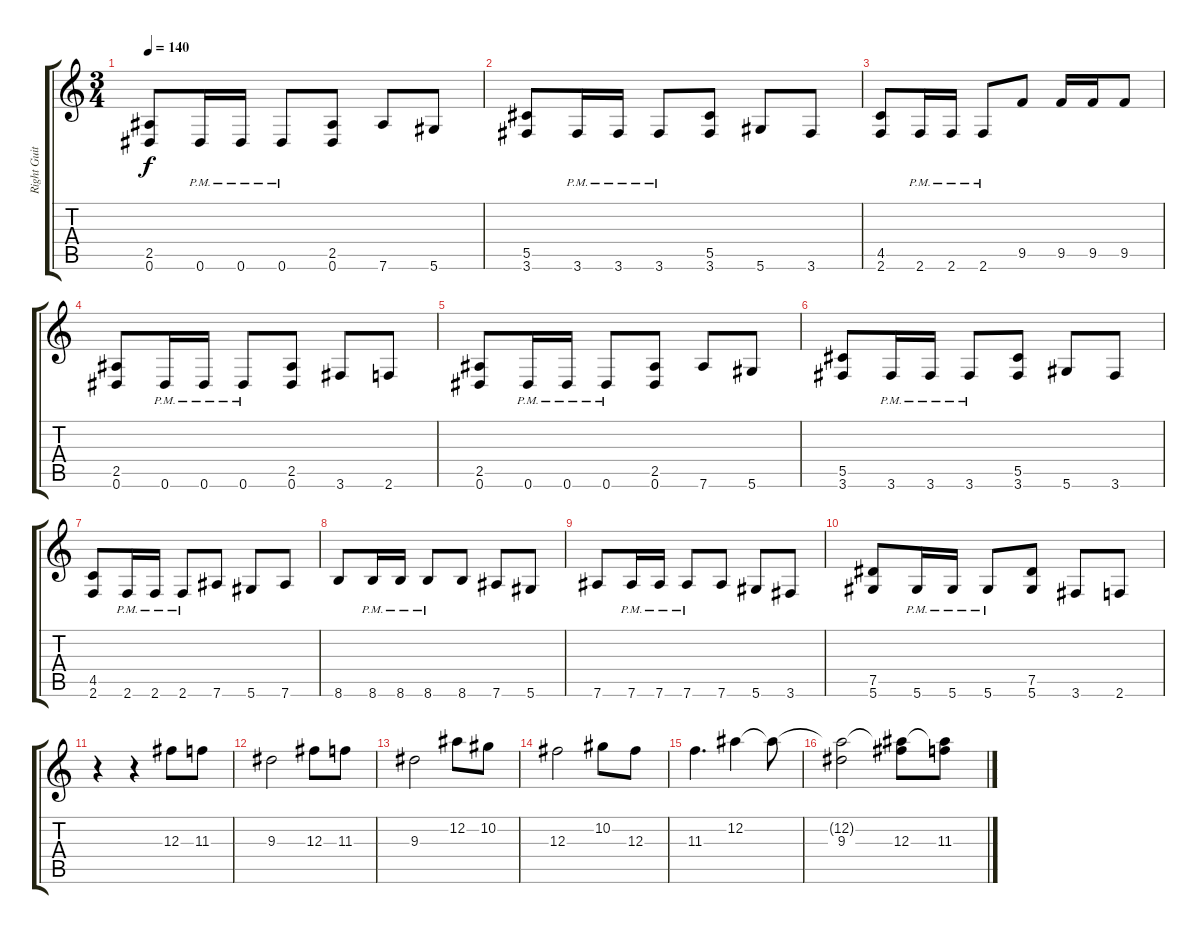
\track ("Right Guitar" "Right Guit") {instrument overdrivenguitar}
\staff {score tabs}
\tuning (Eb4 Bb3 Gb3 Db3 Ab2 Eb2) {hide}
\ts (3 4)
\tempo 140
\clef g2
\ks c
(2.5 0.6).8{dy f} 0.6{pm}.16 0.6{pm}.16 0.6{pm}.8 (2.5 0.6).8 7.6.8 5.6.8 |
(5.5 3.6).8 3.6{pm}.16 3.6{pm}.16 3.6{pm}.8 (5.5 3.6).8 5.6.8 3.6.8 |
(4.5 2.6).8 2.6{pm}.16 2.6{pm}.16 2.6{pm}.8 9.5.8 9.5.16 9.5.16 9.5.8 |
(2.5 0.6).8 0.6{pm}.16 0.6{pm}.16 0.6{pm}.8 (2.5 0.6).8 3.6.8 2.6.8 |
(2.5 0.6).8 0.6{pm}.16 0.6{pm}.16 0.6{pm}.8 (2.5 0.6).8 7.6.8 5.6.8 |
(5.5 3.6).8 3.6{pm}.16 3.6{pm}.16 3.6{pm}.8 (5.5 3.6).8 5.6.8 3.6.8 |
(4.5 2.6).8 2.6{pm}.16 2.6{pm}.16 2.6{pm}.8 7.6.8 5.6.8 7.6.8 |
8.6.8 8.6{pm}.16 8.6{pm}.16 8.6{pm}.8 8.6.8 7.6.8 5.6.8 |
7.6.8 7.6{pm}.16 7.6{pm}.16 7.6{pm}.8 7.6.8 5.6.8 3.6.8 |
(7.5 5.6).8 5.6{pm}.16 5.6{pm}.16 5.6{pm}.8 (7.5 5.6).8 3.6.8 2.6.8 |
r.4 r.4 12.3.8 11.3.8 |
9.3.2 12.3.8 11.3.8 |
9.3.2 12.2.8 10.2.8 |
12.3.2 10.2.8 12.3.8 |
11.3.4{d} 12.2.4 12.2{t}.8 |
(12.2{t} 9.3).2 (12.2{t} 12.3).8 (12.2{t} 11.3).8
